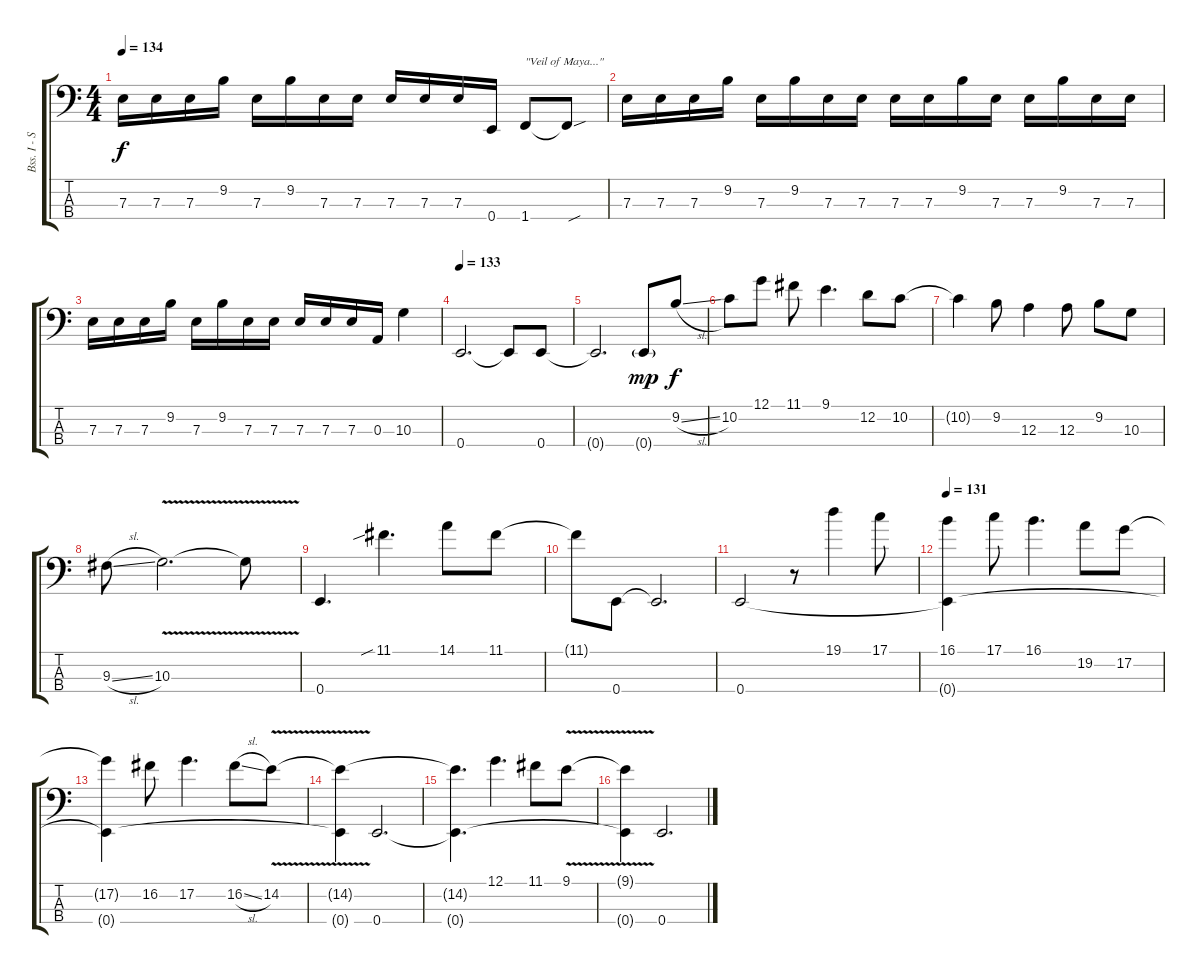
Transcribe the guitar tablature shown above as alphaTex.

\track ("Bss. I - Shawn Malone (Fretless Bass)" "Bss. I - S") {instrument fretlessbass}
\staff {score tabs}
\tuning (G2 D2 A1 E1) {hide}
\ts (4 4)
\tempo 134
\clef f4
\ks c
7.3.16{dy f} 7.3.16 7.3.16 9.2.16 7.3.16 9.2.16 7.3.16 7.3.16 7.3.16 7.3.16 7.3.16 0.4.16 1.4.8{txt "\"Veil of Maya...\""} 1.4{sou t}.8 |
7.3.16 7.3.16 7.3.16 9.2.16 7.3.16 9.2.16 7.3.16 7.3.16 7.3.16 7.3.16 9.2.16 7.3.16 7.3.16 9.2.16 7.3.16 7.3.16 |
7.3.16 7.3.16 7.3.16 9.2.16 7.3.16 9.2.16 7.3.16 7.3.16 7.3.16 7.3.16 7.3.16 0.3.16 10.3.4 |
\tempo 133
0.4.2{d} 0.4{t}.8 0.4.8 |
0.4{t}.2{d} 0.4{g}.8{dy mp} 9.2{sl}.8{dy f} |
10.2.8 12.1.8 11.1.8 9.1.4{d} 12.2.8 10.2.8 |
10.2{t}.4 9.2.8 12.3.4 12.3.8 9.2.8 10.3.8 |
9.3{sl}.8 10.3{v}.2{d} 10.3{t}.8 |
0.4.4{d} 11.1{sib}.4{d} 14.1.8 11.1.8 |
11.1{t}.8 0.4.8 0.4{t}.2{d} |
0.4.2 r.8 19.1.4 17.1.8 |
\tempo 131
(16.1 0.4{t}).4 17.1.8 16.1.4{d} 19.2.8 17.2.8 |
(17.2{t} 0.4{t}).4 16.2.8 17.2.4{d} 16.2{sl}.8 14.2{v}.8 |
(14.2{t} 0.4{t}).4 0.4.2{d} |
(14.2{t} 0.4{t}).4{d} 12.1.4{d} 11.1.8 9.1{v}.8 |
(9.1{t} 0.4{t}).4 0.4.2{d}
